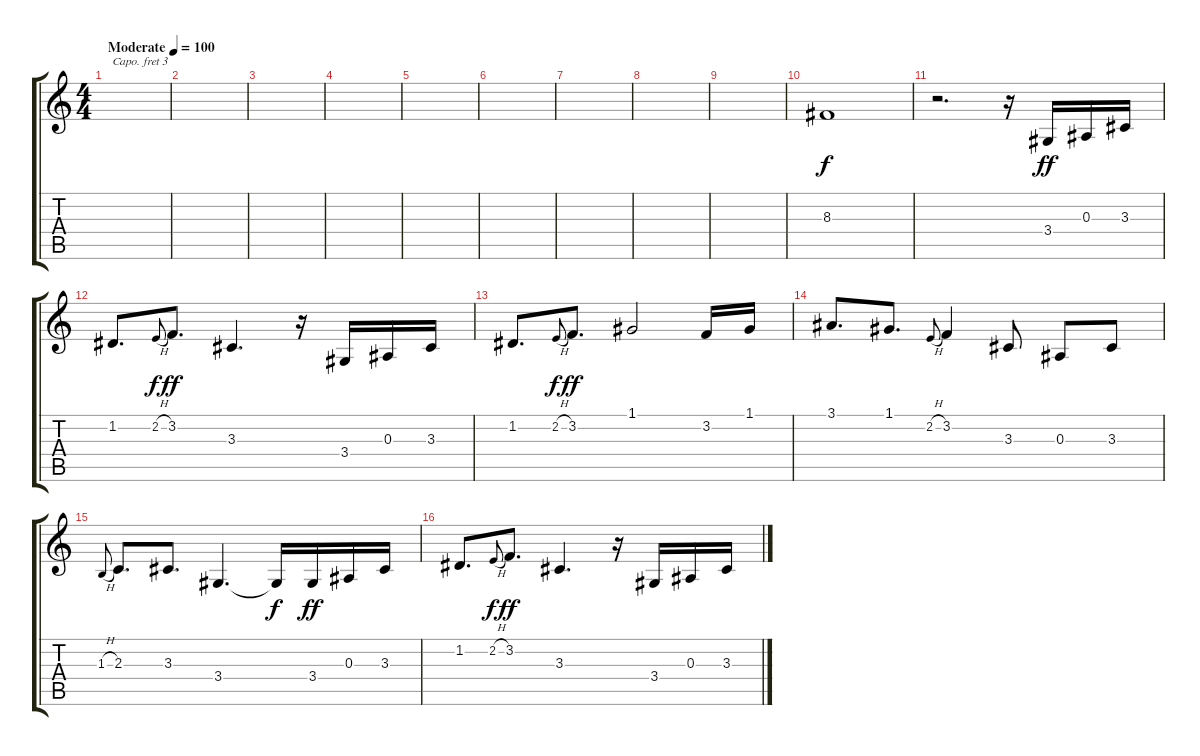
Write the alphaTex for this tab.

\track "" {instrument electricgrandpiano}
\staff {score tabs}
\capo 3
\tuning (E4 B3 G3 D3 A2 D2) {hide}
\ts (4 4)
\tempo (100 "Moderate")
\clef g2
\ks c
|
|
|
|
|
|
|
|
|
8.3.1 |
r.2{d} r.16 3.4.16{dy ff} 0.3.16 3.3.16 |
1.2.8{d} 2.2{h}.8{gr onbeat dy f} 3.2.8{d dy ff} 3.3.4{d} r.16 3.4.16 0.3.16 3.3.16 |
1.2.8{d} 2.2{h}.8{gr onbeat dy f} 3.2.8{d dy ff} 1.1.2 3.2.16 1.1.16 |
3.1.8{d} 1.1.8{d} 2.2{h}.8{gr onbeat} 3.2.4 3.3.8 0.3.8 3.3.8 |
1.3{h}.8{gr onbeat} 2.3.8{d} 3.3.8{d} 3.4.4{d} 3.4{t}.16{dy f} 3.4.16{dy ff} 0.3.16 3.3.16 |
1.2.8{d} 2.2{h}.8{gr onbeat dy f} 3.2.8{d dy ff} 3.3.4{d} r.16 3.4.16 0.3.16 3.3.16
